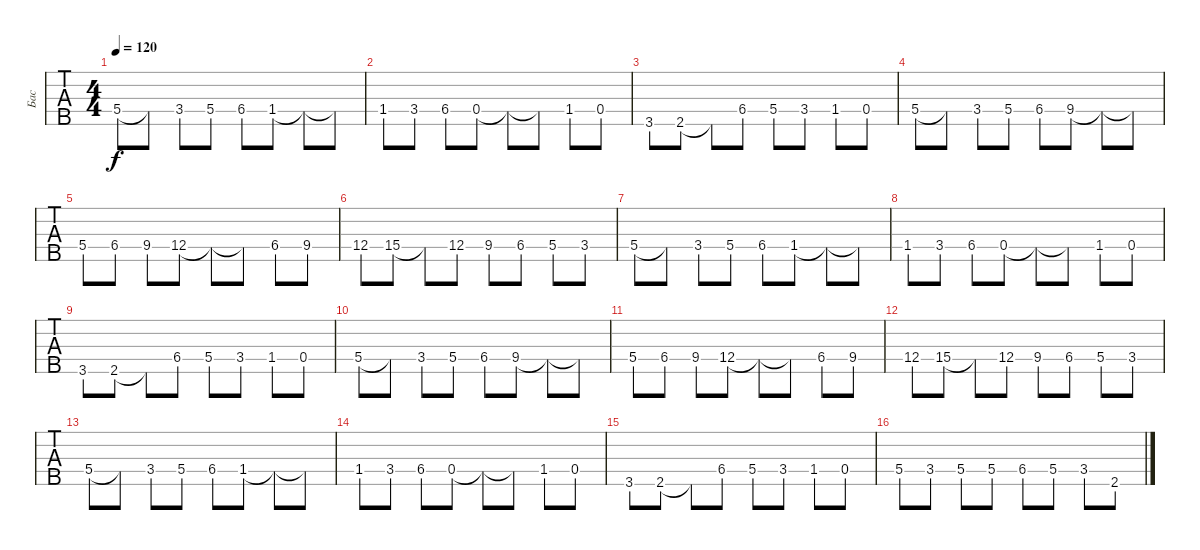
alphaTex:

\track ("Бас" "Бас") {instrument electricbassfinger}
\staff {tabs}
\tuning (G2 D2 A1 E1 B0) {hide}
\ts (4 4)
\tempo 120
\clef f4
\ks c
5.4.8{dy f} 5.4{t}.8 3.4.8 5.4.8 6.4.8 1.4.8 1.4{t}.8 1.4{t}.8 |
1.4.8 3.4.8 6.4.8 0.4.8 0.4{t}.8 0.4{t}.8 1.4.8 0.4.8 |
3.5.8 2.5.8 2.5{t}.8 6.4.8 5.4.8 3.4.8 1.4.8 0.4.8 |
5.4.8 5.4{t}.8 3.4.8 5.4.8 6.4.8 9.4.8 9.4{t}.8 9.4{t}.8 |
5.4.8 6.4.8 9.4.8 12.4.8 12.4{t}.8 12.4{t}.8 6.4.8 9.4.8 |
12.4.8 15.4.8 15.4{t}.8 12.4.8 9.4.8 6.4.8 5.4.8 3.4.8 |
5.4.8 5.4{t}.8 3.4.8 5.4.8 6.4.8 1.4.8 1.4{t}.8 1.4{t}.8 |
1.4.8 3.4.8 6.4.8 0.4.8 0.4{t}.8 0.4{t}.8 1.4.8 0.4.8 |
3.5.8 2.5.8 2.5{t}.8 6.4.8 5.4.8 3.4.8 1.4.8 0.4.8 |
5.4.8 5.4{t}.8 3.4.8 5.4.8 6.4.8 9.4.8 9.4{t}.8 9.4{t}.8 |
5.4.8 6.4.8 9.4.8 12.4.8 12.4{t}.8 12.4{t}.8 6.4.8 9.4.8 |
12.4.8 15.4.8 15.4{t}.8 12.4.8 9.4.8 6.4.8 5.4.8 3.4.8 |
5.4.8 5.4{t}.8 3.4.8 5.4.8 6.4.8 1.4.8 1.4{t}.8 1.4{t}.8 |
1.4.8 3.4.8 6.4.8 0.4.8 0.4{t}.8 0.4{t}.8 1.4.8 0.4.8 |
3.5.8 2.5.8 2.5{t}.8 6.4.8 5.4.8 3.4.8 1.4.8 0.4.8 |
5.4.8 3.4.8 5.4.8 5.4.8 6.4.8 5.4.8 3.4.8 2.5.8
